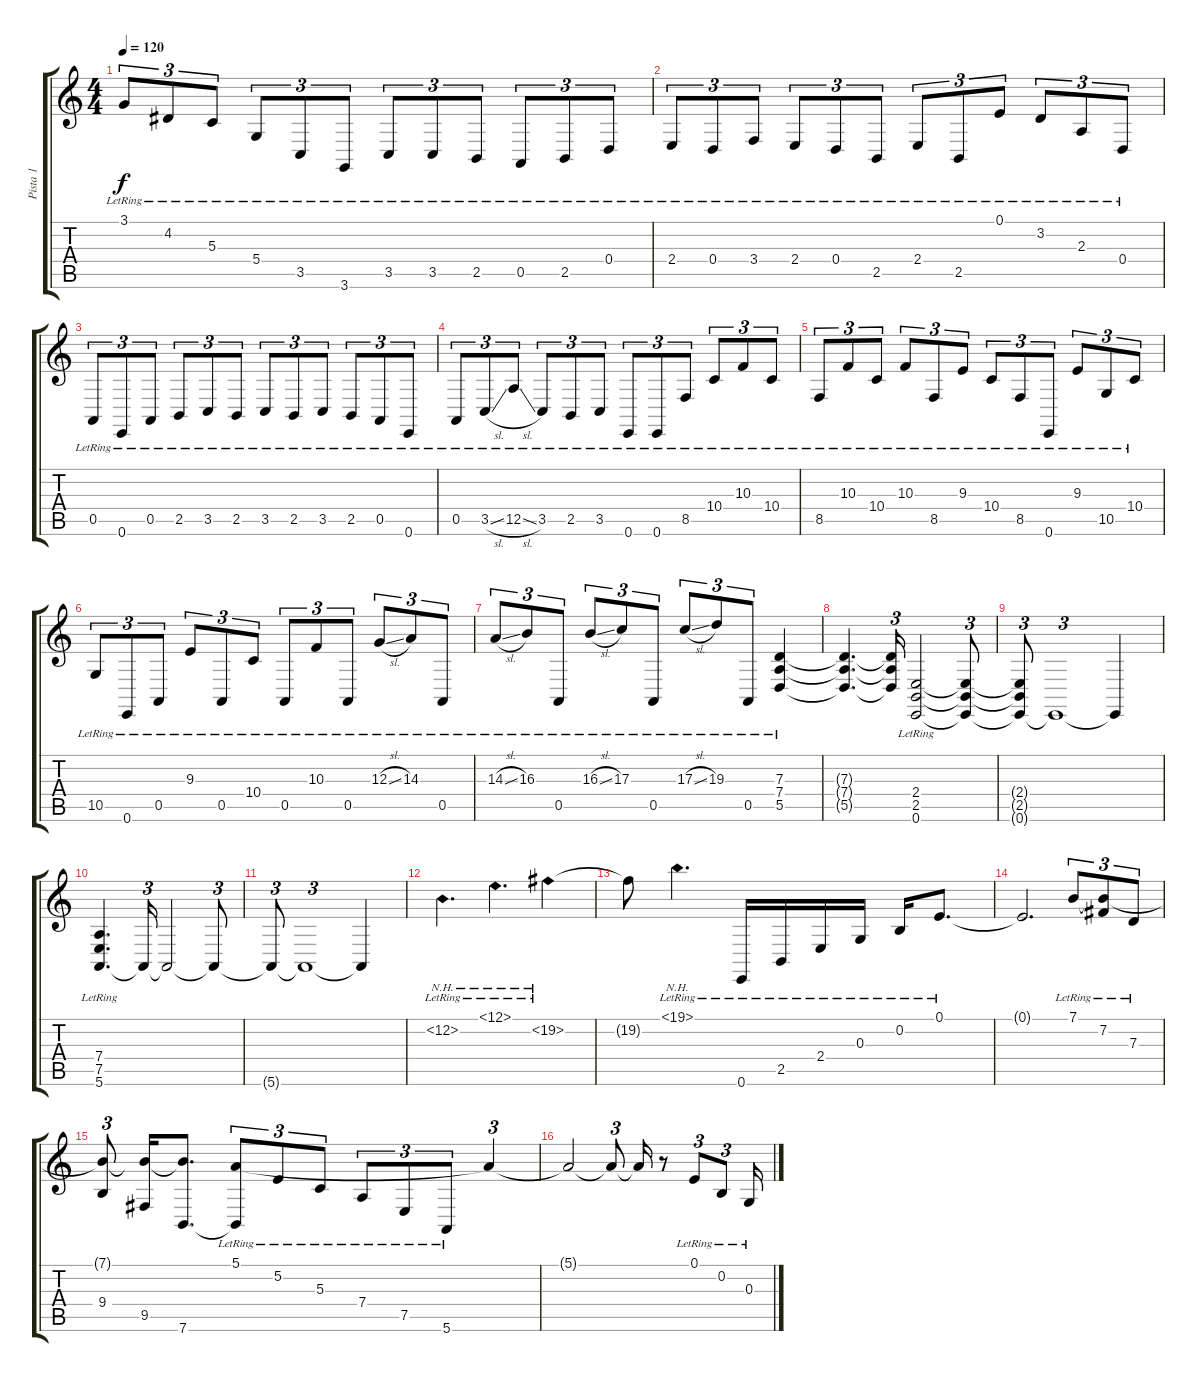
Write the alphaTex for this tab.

\track ("Pista 1" "Pista 1") {instrument acousticgrandpiano}
\staff {score tabs}
\tuning (E4 B3 G3 D3 A2 E2) {hide}
\ts (4 4)
\tempo 120
\clef g2
\ks c
3.1{lr}.8{tu (3 2) dy f} 4.2{lr}.8{tu (3 2)} 5.3{lr}.8{tu (3 2)} 5.4{lr}.8{tu (3 2)} 3.5{lr}.8{tu (3 2)} 3.6{lr}.8{tu (3 2)} 3.5{lr}.8{tu (3 2)} 3.5{lr}.8{tu (3 2)} 2.5{lr}.8{tu (3 2)} 0.5{lr}.8{tu (3 2)} 2.5{lr}.8{tu (3 2)} 0.4{lr}.8{tu (3 2)} |
2.4{lr}.8{tu (3 2)} 0.4{lr}.8{tu (3 2)} 3.4{lr}.8{tu (3 2)} 2.4{lr}.8{tu (3 2)} 0.4{lr}.8{tu (3 2)} 2.5{lr}.8{tu (3 2)} 2.4{lr}.8{tu (3 2)} 2.5{lr}.8{tu (3 2)} 0.1{lr}.8{tu (3 2)} 3.2{lr}.8{tu (3 2)} 2.3{lr}.8{tu (3 2)} 0.4{lr}.8{tu (3 2)} |
0.5{lr}.8{tu (3 2)} 0.6{lr}.8{tu (3 2)} 0.5{lr}.8{tu (3 2)} 2.5{lr}.8{tu (3 2)} 3.5{lr}.8{tu (3 2)} 2.5{lr}.8{tu (3 2)} 3.5{lr}.8{tu (3 2)} 2.5{lr}.8{tu (3 2)} 3.5{lr}.8{tu (3 2)} 2.5{lr}.8{tu (3 2)} 0.5{lr}.8{tu (3 2)} 0.6{lr}.8{tu (3 2)} |
0.5{lr}.8{tu (3 2)} 3.5{sl lr}.8{tu (3 2)} 12.5{sl lr}.8{tu (3 2)} 3.5{lr}.8{tu (3 2)} 2.5{lr}.8{tu (3 2)} 3.5{lr}.8{tu (3 2)} 0.6{lr}.8{tu (3 2)} 0.6{lr}.8{tu (3 2)} 8.5{lr}.8{tu (3 2)} 10.4{lr}.8{tu (3 2)} 10.3{lr}.8{tu (3 2)} 10.4{lr}.8{tu (3 2)} |
8.5{lr}.8{tu (3 2)} 10.3{lr}.8{tu (3 2)} 10.4{lr}.8{tu (3 2)} 10.3{lr}.8{tu (3 2)} 8.5{lr}.8{tu (3 2)} 9.3{lr}.8{tu (3 2)} 10.4{lr}.8{tu (3 2)} 8.5{lr}.8{tu (3 2)} 0.6{lr}.8{tu (3 2)} 9.3{lr}.8{tu (3 2)} 10.5{lr}.8{tu (3 2)} 10.4{lr}.8{tu (3 2)} |
10.5{lr}.8{tu (3 2)} 0.6{lr}.8{tu (3 2)} 0.5{lr}.8{tu (3 2)} 9.3{lr}.8{tu (3 2)} 0.5{lr}.8{tu (3 2)} 10.4{lr}.8{tu (3 2)} 0.5{lr}.8{tu (3 2)} 10.3{lr}.8{tu (3 2)} 0.5{lr}.8{tu (3 2)} 12.3{sl lr}.8{tu (3 2)} 14.3{lr}.8{tu (3 2)} 0.5{lr}.8{tu (3 2)} |
14.3{sl lr}.8{tu (3 2)} 16.3{lr}.8{tu (3 2)} 0.5{lr}.8{tu (3 2)} 16.3{sl lr}.8{tu (3 2)} 17.3{lr}.8{tu (3 2)} 0.5{lr}.8{tu (3 2)} 17.3{sl lr}.8{tu (3 2)} 19.3{lr}.8{tu (3 2)} 0.5{lr}.8{tu (3 2)} (7.3{lr} 7.4{lr} 5.5{lr}).4 |
(7.3{t} 7.4{t} 5.5{t}).4{d} (7.3{t} 7.4{t} 5.5{t}).16{tu (3 2)} (2.4{lr} 2.5{lr} 0.6{lr}).2 (2.4{t} 2.5{t} 0.6{t}).8{tu (3 2)} |
(2.4{t} 2.5{t} 0.6{t}).8{tu (3 2)} 0.6{t}.1{tu (3 2)} 0.6{t}.4 |
(7.4{lr} 7.5{lr} 5.6{lr}).4{d} 5.6{t}.16{tu (3 2)} 5.6{t}.2 5.6{t}.8{tu (3 2)} |
5.6{t}.8{tu (3 2)} 5.6{t}.1{tu (3 2)} 5.6{t}.4 |
12.2{nh lr}.4{d} 12.1{nh lr}.4{d} 19.2{nh lr}.4 |
19.2{t}.8 19.1{nh lr}.4{d} 0.6{lr}.16 2.5{lr}.16 2.4{lr}.16 0.3{lr}.16 0.2{lr}.16 0.1{lr}.8{d} |
0.1{t}.2{d} 7.1{lr}.8{tu (3 2)} (7.1{t} 7.2{lr}).8{tu (3 2)} 7.3{lr}.8{tu (3 2)} |
(7.1{t} 9.4).8{tu (3 2)} (7.1{t} 9.5).16 (7.1{t} 7.6).8{d} (5.1{lr} 7.6{t}).8{tu (3 2)} 5.2{lr}.8{tu (3 2)} 5.3{lr}.8{tu (3 2)} 7.4{lr}.8{tu (3 2)} 7.5{lr}.8{tu (3 2)} 5.6{lr}.8{tu (3 2)} 5.1{t}.4{tu (3 2)} |
5.1{t}.2 5.1{t}.8{tu (3 2)} 5.1{t}.16 r.8 0.1{lr}.8{tu (3 2)} 0.2{lr}.8{tu (3 2)} 0.3{lr}.16
